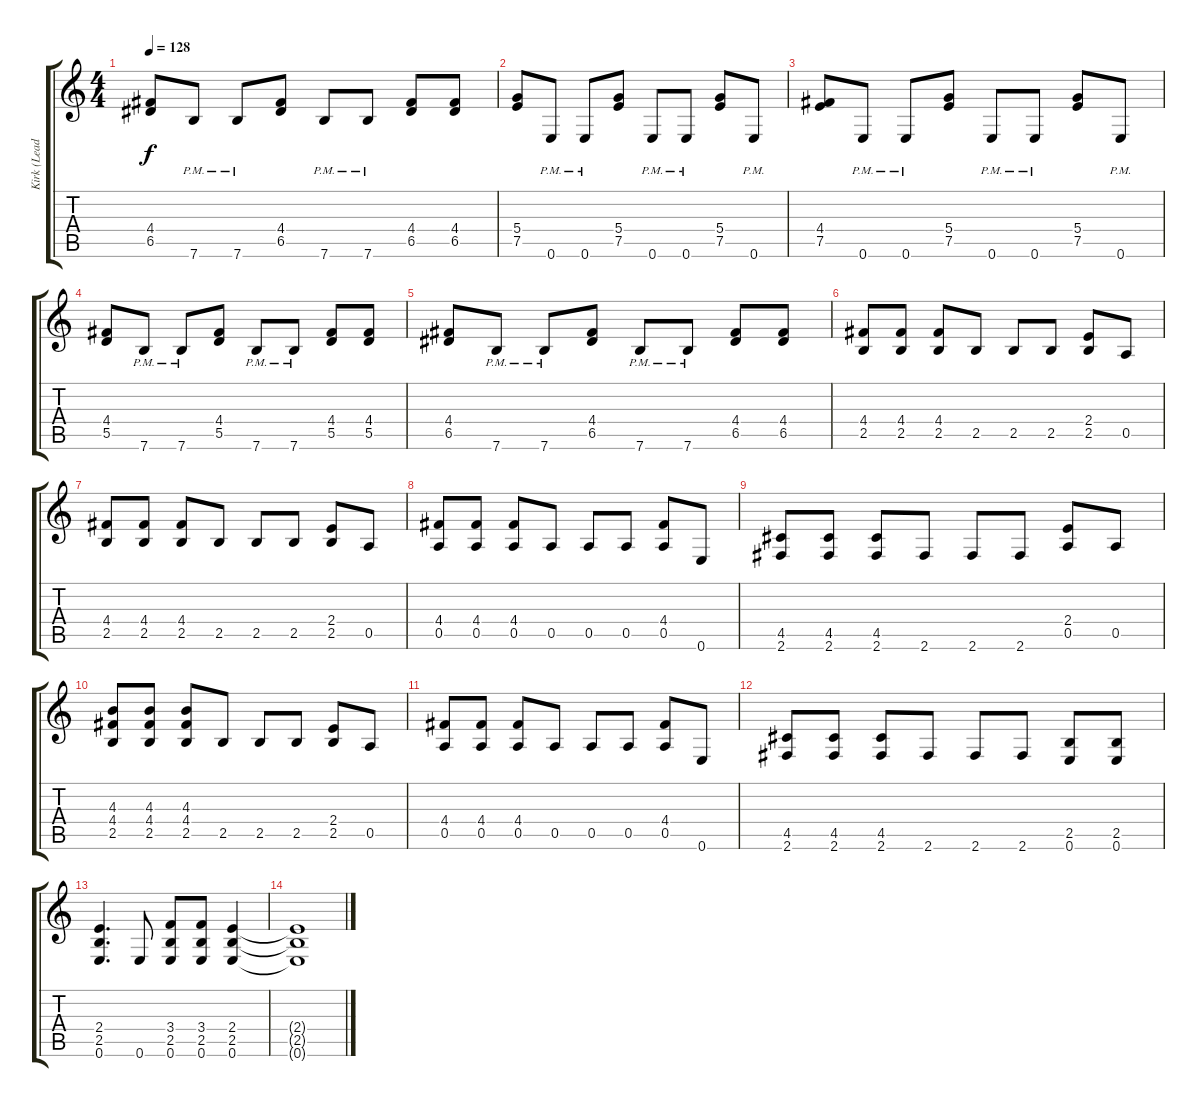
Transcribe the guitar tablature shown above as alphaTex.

\track ("Kirk (Lead Guitar)" "Kirk (Lead") {instrument distortionguitar}
\staff {score tabs}
\tuning (E4 B3 G3 D3 A2 E2) {hide}
\ts (4 4)
\tempo 128
\clef g2
\ks c
(4.4 6.5).8{dy f} 7.6{pm}.8 7.6{pm}.8 (4.4 6.5).8 7.6{pm}.8 7.6{pm}.8 (4.4 6.5).8 (4.4 6.5).8 |
(5.4 7.5).8 0.6{pm}.8 0.6{pm}.8 (5.4 7.5).8 0.6{pm}.8 0.6{pm}.8 (5.4 7.5).8 0.6{pm}.8 |
(4.4 7.5).8 0.6{pm}.8 0.6{pm}.8 (5.4 7.5).8 0.6{pm}.8 0.6{pm}.8 (5.4 7.5).8 0.6{pm}.8 |
(4.4 5.5).8 7.6{pm}.8 7.6{pm}.8 (4.4 5.5).8 7.6{pm}.8 7.6{pm}.8 (4.4 5.5).8 (4.4 5.5).8 |
(4.4 6.5).8 7.6{pm}.8 7.6{pm}.8 (4.4 6.5).8 7.6{pm}.8 7.6{pm}.8 (4.4 6.5).8 (4.4 6.5).8 |
(4.4 2.5).8 (4.4 2.5).8 (4.4 2.5).8 2.5.8 2.5.8 2.5.8 (2.4 2.5).8 0.5.8 |
(4.4 2.5).8 (4.4 2.5).8 (4.4 2.5).8 2.5.8 2.5.8 2.5.8 (2.4 2.5).8 0.5.8 |
(4.4 0.5).8 (4.4 0.5).8 (4.4 0.5).8 0.5.8 0.5.8 0.5.8 (4.4 0.5).8 0.6.8 |
(4.5 2.6).8 (4.5 2.6).8 (4.5 2.6).8 2.6.8 2.6.8 2.6.8 (2.4 0.5).8 0.5.8 |
(4.3 4.4 2.5).8 (4.3 4.4 2.5).8 (4.3 4.4 2.5).8 2.5.8 2.5.8 2.5.8 (2.4 2.5).8 0.5.8 |
(4.4 0.5).8 (4.4 0.5).8 (4.4 0.5).8 0.5.8 0.5.8 0.5.8 (4.4 0.5).8 0.6.8 |
(4.5 2.6).8 (4.5 2.6).8 (4.5 2.6).8 2.6.8 2.6.8 2.6.8 (2.5 0.6).8 (2.5 0.6).8 |
(2.4 2.5 0.6).4{d} 0.6.8 (3.4 2.5 0.6).8 (3.4 2.5 0.6).8 (2.4 2.5 0.6).4 |
(2.4{t} 2.5{t} 0.6{t}).1
